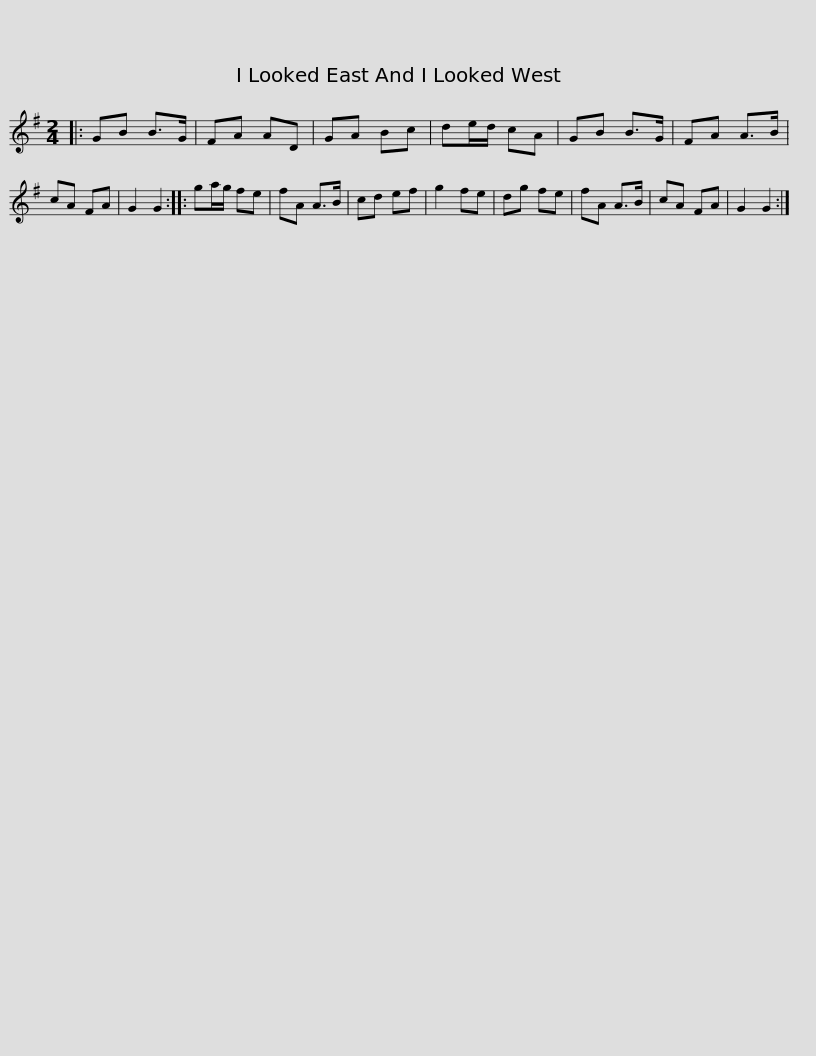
X:1
L:1/8
M:2/4
I:linebreak $
K:G
V:1 treble
V:1
|: GB B>G | FA AD | GA Bc | de/d/ cA | GB B>G | %5
 FA A>B | cA FA | G2 G2 :: ga/g/ fe |$ fA A>B | %10
 cd ef | g2 fe | dg fe | fA A>B | cA FA | %15
 G2 G2 :| %16
